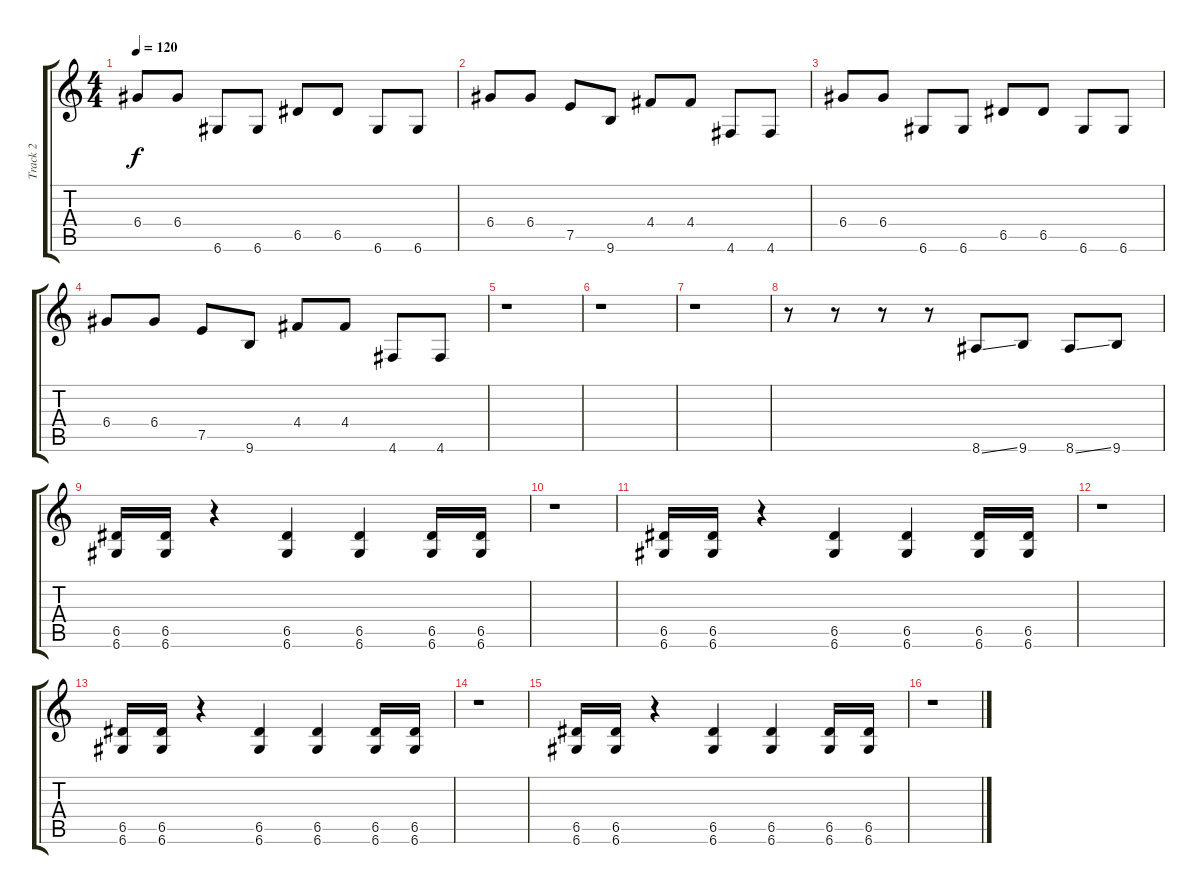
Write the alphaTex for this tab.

\track ("Track 2" "Track 2") {instrument distortionguitar}
\staff {score tabs}
\tuning (E4 B3 G3 D3 A2 D2) {hide}
\ts (4 4)
\tempo 120
\clef g2
\ks c
6.4.8{dy f} 6.4.8 6.6.8 6.6.8 6.5.8 6.5.8 6.6.8 6.6.8 |
6.4.8 6.4.8 7.5.8 9.6.8 4.4.8 4.4.8 4.6.8 4.6.8 |
6.4.8 6.4.8 6.6.8 6.6.8 6.5.8 6.5.8 6.6.8 6.6.8 |
6.4.8 6.4.8 7.5.8 9.6.8 4.4.8 4.4.8 4.6.8 4.6.8 |
r.1 |
r.1 |
r.1 |
r.8 r.8 r.8 r.8 8.6{ss}.8 9.6.8 8.6{ss}.8 9.6.8 |
(6.5 6.6).16 (6.5 6.6).16 r.4 (6.5 6.6).4 (6.5 6.6).4 (6.5 6.6).16 (6.5 6.6).16 |
r.1 |
(6.5 6.6).16 (6.5 6.6).16 r.4 (6.5 6.6).4 (6.5 6.6).4 (6.5 6.6).16 (6.5 6.6).16 |
r.1 |
(6.5 6.6).16 (6.5 6.6).16 r.4 (6.5 6.6).4 (6.5 6.6).4 (6.5 6.6).16 (6.5 6.6).16 |
r.1 |
(6.5 6.6).16 (6.5 6.6).16 r.4 (6.5 6.6).4 (6.5 6.6).4 (6.5 6.6).16 (6.5 6.6).16 |
r.1
